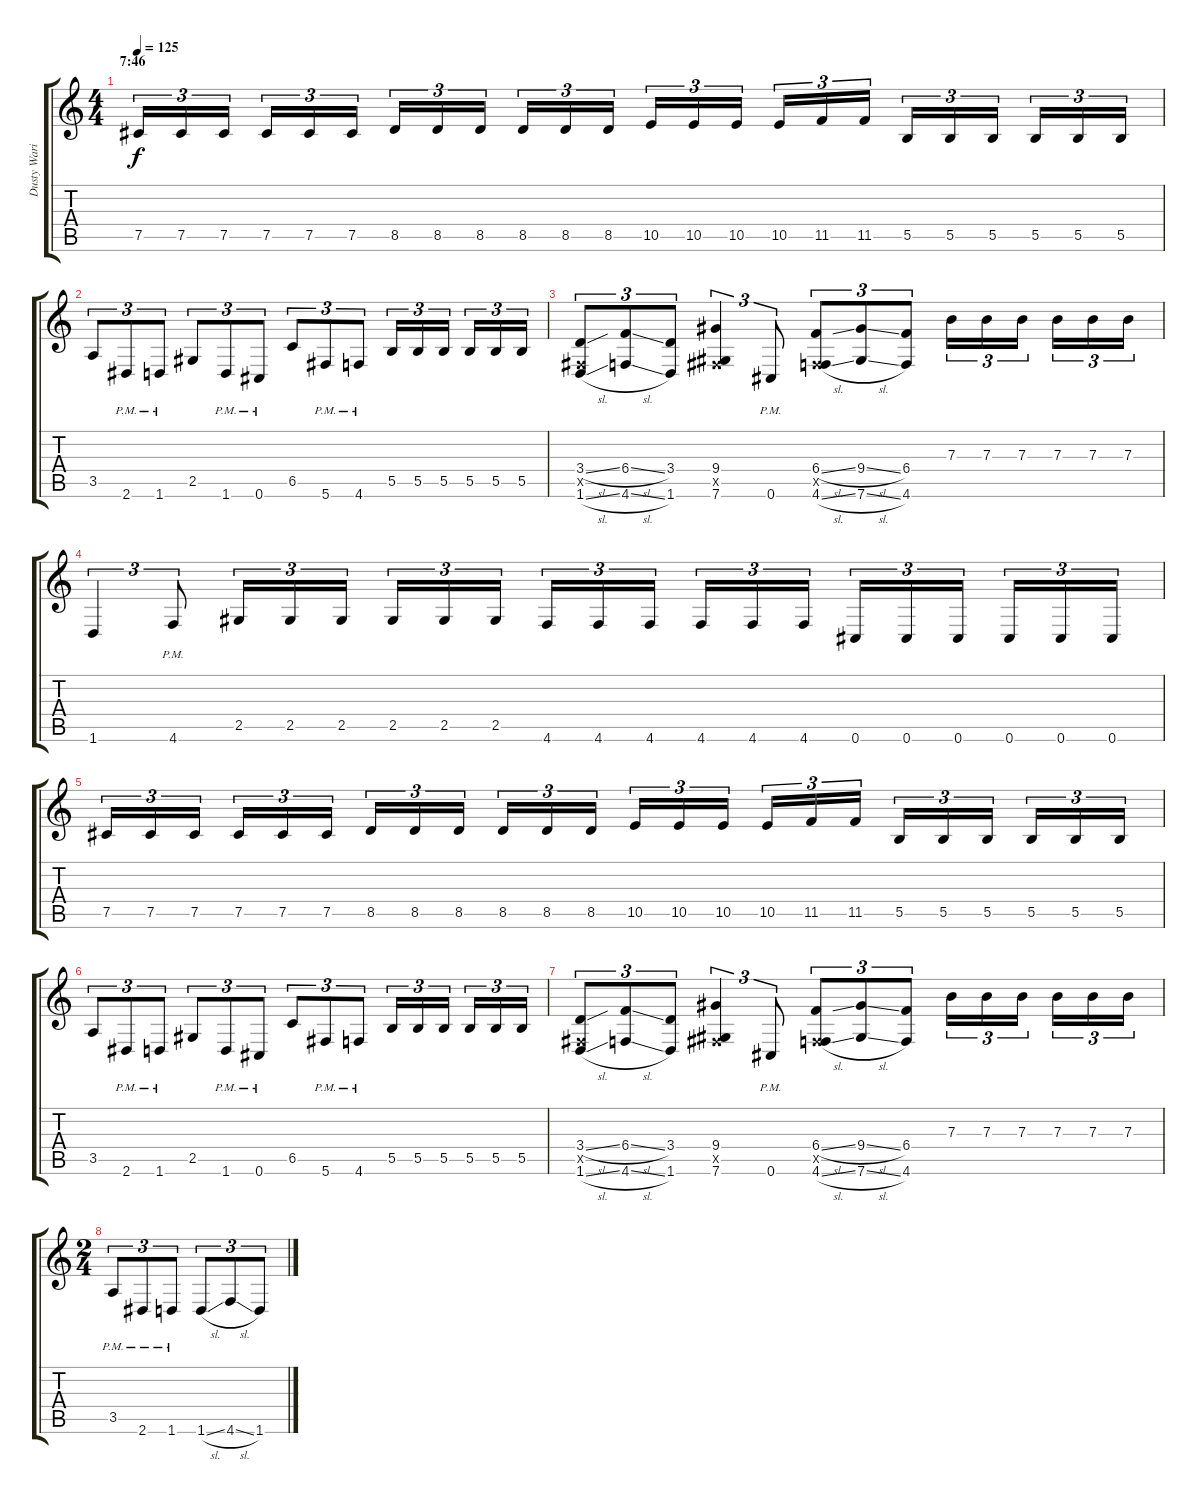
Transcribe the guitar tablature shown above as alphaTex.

\track ("Dusty Waring" "Dusty Wari") {instrument distortionguitar}
\staff {score tabs}
\tuning (Db4 Ab3 E3 B2 Gb2 Db2) {hide}
\ts (4 4)
\section ("" "7:46")
\tempo 125
\clef g2
\ks c
7.5.16{tu (3 2) dy f} 7.5.16{tu (3 2)} 7.5.16{tu (3 2) beam splitsecondary} 7.5.16{tu (3 2)} 7.5.16{tu (3 2)} 7.5.16{tu (3 2)} 8.5.16{tu (3 2)} 8.5.16{tu (3 2)} 8.5.16{tu (3 2) beam splitsecondary} 8.5.16{tu (3 2)} 8.5.16{tu (3 2)} 8.5.16{tu (3 2)} 10.5.16{tu (3 2)} 10.5.16{tu (3 2)} 10.5.16{tu (3 2) beam splitsecondary} 10.5.16{tu (3 2)} 11.5.16{tu (3 2)} 11.5.16{tu (3 2)} 5.5.16{tu (3 2)} 5.5.16{tu (3 2)} 5.5.16{tu (3 2) beam splitsecondary} 5.5.16{tu (3 2)} 5.5.16{tu (3 2)} 5.5.16{tu (3 2)} |
3.5.8{tu (3 2)} 2.6{pm}.8{tu (3 2)} 1.6{pm}.8{tu (3 2)} 2.5.8{tu (3 2)} 1.6{pm}.8{tu (3 2)} 0.6{pm}.8{tu (3 2)} 6.5.8{tu (3 2)} 5.6{pm}.8{tu (3 2)} 4.6{pm}.8{tu (3 2)} 5.5.16{tu (3 2)} 5.5.16{tu (3 2)} 5.5.16{tu (3 2) beam splitsecondary} 5.5.16{tu (3 2)} 5.5.16{tu (3 2)} 5.5.16{tu (3 2)} |
(3.4{sl} 0.5{x} 1.6{sl}).8{tu (3 2)} (6.4{sl} 4.6{sl}).8{tu (3 2)} (3.4 1.6).8{tu (3 2)} (9.4 0.5{x} 7.6).4{tu (3 2)} 0.6{pm}.8{tu (3 2)} (6.4{sl} 0.5{x} 4.6{sl}).8{tu (3 2)} (9.4{sl} 7.6{sl}).8{tu (3 2)} (6.4 4.6).8{tu (3 2)} 7.3.16{tu (3 2)} 7.3.16{tu (3 2)} 7.3.16{tu (3 2) beam splitsecondary} 7.3.16{tu (3 2)} 7.3.16{tu (3 2)} 7.3.16{tu (3 2)} |
1.6.4{tu (3 2)} 4.6{pm}.8{tu (3 2)} 2.5.16{tu (3 2)} 2.5.16{tu (3 2)} 2.5.16{tu (3 2) beam splitsecondary} 2.5.16{tu (3 2)} 2.5.16{tu (3 2)} 2.5.16{tu (3 2)} 4.6.16{tu (3 2)} 4.6.16{tu (3 2)} 4.6.16{tu (3 2) beam splitsecondary} 4.6.16{tu (3 2)} 4.6.16{tu (3 2)} 4.6.16{tu (3 2)} 0.6.16{tu (3 2)} 0.6.16{tu (3 2)} 0.6.16{tu (3 2) beam splitsecondary} 0.6.16{tu (3 2)} 0.6.16{tu (3 2)} 0.6.16{tu (3 2)} |
7.5.16{tu (3 2)} 7.5.16{tu (3 2)} 7.5.16{tu (3 2) beam splitsecondary} 7.5.16{tu (3 2)} 7.5.16{tu (3 2)} 7.5.16{tu (3 2)} 8.5.16{tu (3 2)} 8.5.16{tu (3 2)} 8.5.16{tu (3 2) beam splitsecondary} 8.5.16{tu (3 2)} 8.5.16{tu (3 2)} 8.5.16{tu (3 2)} 10.5.16{tu (3 2)} 10.5.16{tu (3 2)} 10.5.16{tu (3 2) beam splitsecondary} 10.5.16{tu (3 2)} 11.5.16{tu (3 2)} 11.5.16{tu (3 2)} 5.5.16{tu (3 2)} 5.5.16{tu (3 2)} 5.5.16{tu (3 2) beam splitsecondary} 5.5.16{tu (3 2)} 5.5.16{tu (3 2)} 5.5.16{tu (3 2)} |
3.5.8{tu (3 2)} 2.6{pm}.8{tu (3 2)} 1.6{pm}.8{tu (3 2)} 2.5.8{tu (3 2)} 1.6{pm}.8{tu (3 2)} 0.6{pm}.8{tu (3 2)} 6.5.8{tu (3 2)} 5.6{pm}.8{tu (3 2)} 4.6{pm}.8{tu (3 2)} 5.5.16{tu (3 2)} 5.5.16{tu (3 2)} 5.5.16{tu (3 2) beam splitsecondary} 5.5.16{tu (3 2)} 5.5.16{tu (3 2)} 5.5.16{tu (3 2)} |
(3.4{sl} 0.5{x} 1.6{sl}).8{tu (3 2)} (6.4{sl} 4.6{sl}).8{tu (3 2)} (3.4 1.6).8{tu (3 2)} (9.4 0.5{x} 7.6).4{tu (3 2)} 0.6{pm}.8{tu (3 2)} (6.4{sl} 0.5{x} 4.6{sl}).8{tu (3 2)} (9.4{sl} 7.6{sl}).8{tu (3 2)} (6.4 4.6).8{tu (3 2)} 7.3.16{tu (3 2)} 7.3.16{tu (3 2)} 7.3.16{tu (3 2) beam splitsecondary} 7.3.16{tu (3 2)} 7.3.16{tu (3 2)} 7.3.16{tu (3 2)} |
\ts (2 4)
3.5{pm}.8{tu (3 2)} 2.6{pm}.8{tu (3 2)} 1.6{pm}.8{tu (3 2)} 1.6{sl}.8{tu (3 2)} 4.6{sl}.8{tu (3 2)} 1.6.8{tu (3 2)}
